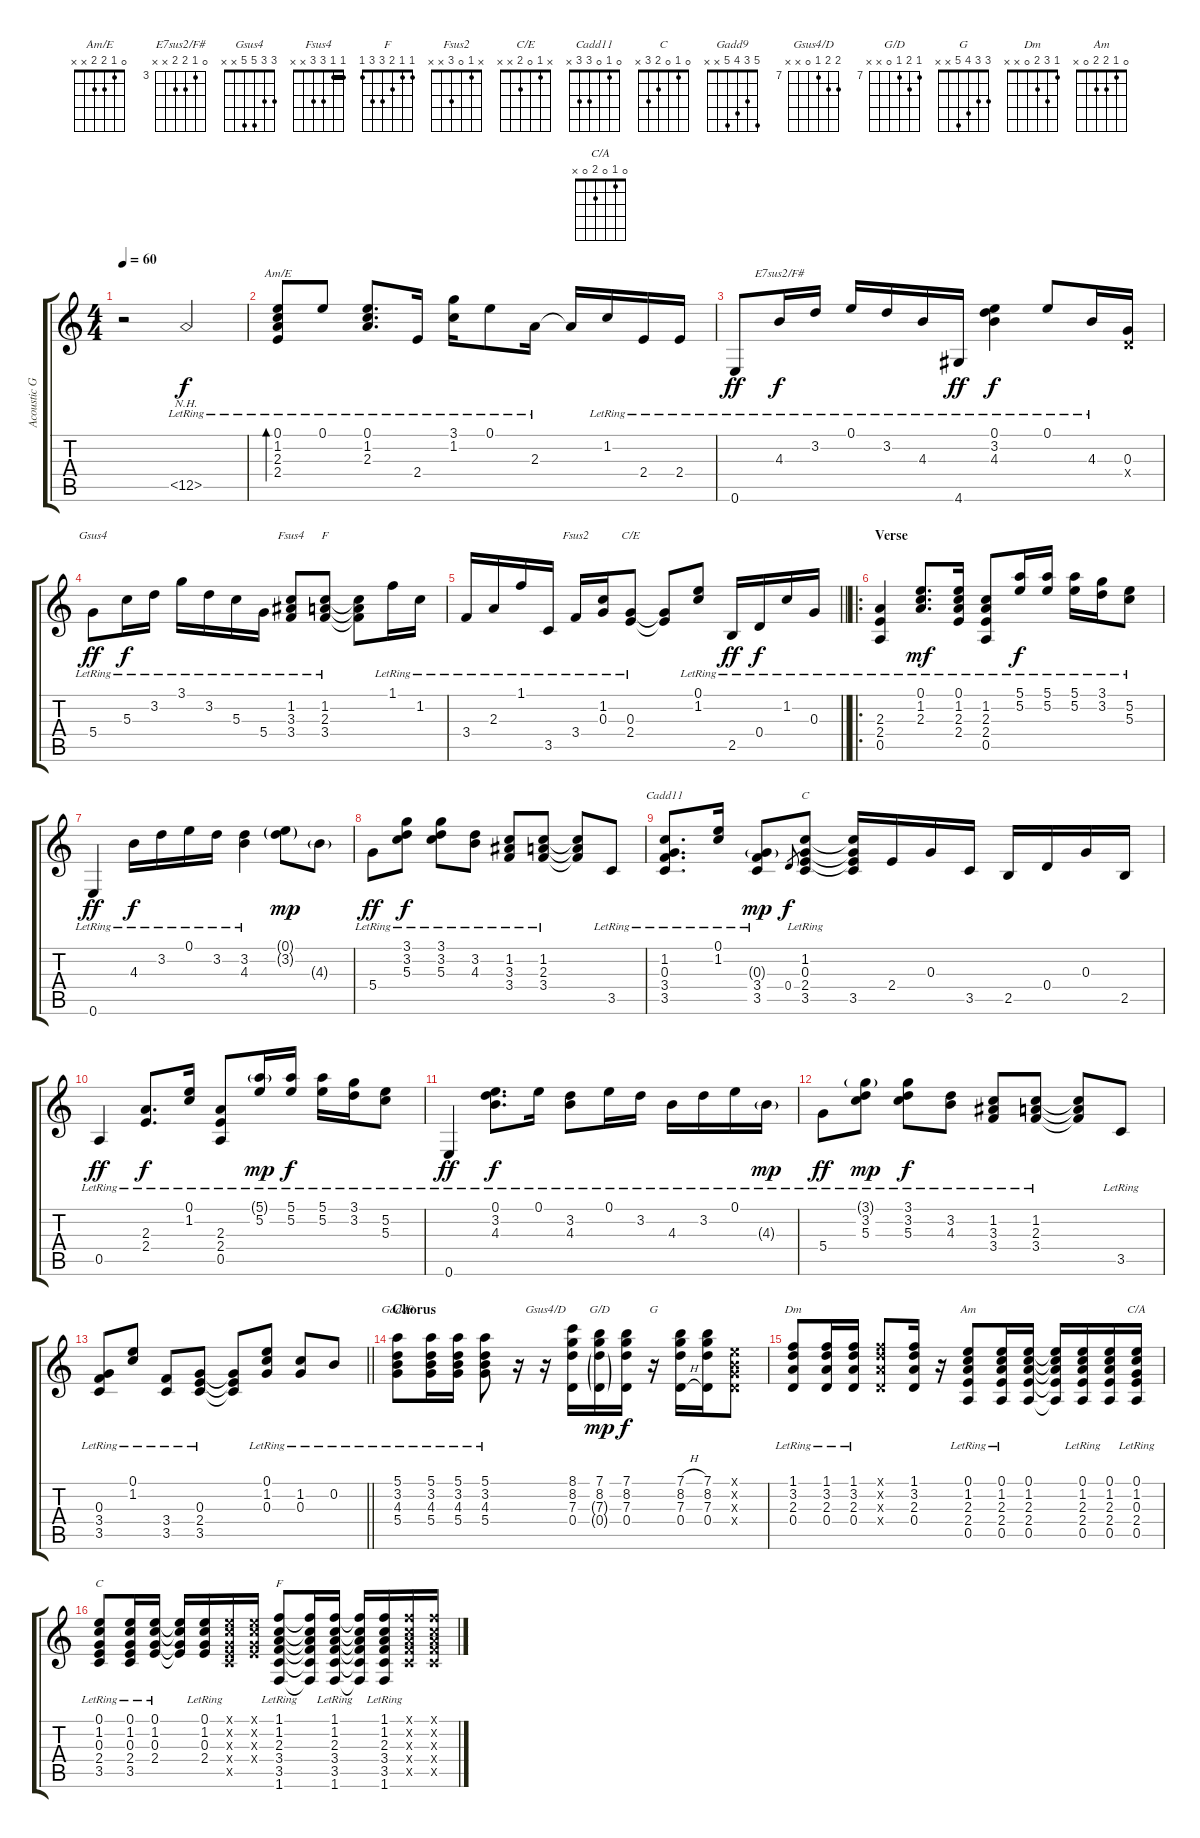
\track ("Acoustic Guitar" "Acoustic G") {instrument acousticguitarsteel}
\staff {score tabs}
\tuning (E4 B3 G3 D3 A2 E2) {hide}
\chord ("Am/E" 0 1 2 2 x x)
\chord ("E7sus2/F#" 0 3 4 4 x x) {firstfret 3}
\chord ("Gsus4" 3 3 5 5 x x)
\chord ("Fsus4" 1 1 3 3 x x) {barre 1}
\chord ("F" 1 1 2 3 3 1) {barre 1}
\chord ("Fsus2" x 1 0 3 x x)
\chord ("C/E" x 1 0 2 x x)
\chord ("Cadd11" 0 1 0 3 3 x)
\chord ("C" x 1 0 2 3 x)
\chord ("Gadd9" 5 3 4 5 x x)
\chord ("Gsus4/D" 8 8 7 0 x x) {firstfret 7}
\chord ("G/D" 7 8 7 0 x x) {firstfret 7}
\chord ("G" 3 3 4 5 x x)
\chord ("Dm" 1 3 2 0 x x)
\chord ("Am" 0 1 2 2 0 x)
\chord ("C/A" 0 1 0 2 0 x)
\chord ("C" 0 1 0 2 3 x)
\chord ("F" 1 1 2 3 3 1)
\ts (4 4)
\tempo 60
\clef g2
\ks c
r.2{dy f instrument acousticguitarsteel} 12.5{nh lr}.2 |
(0.1{lr} 1.2{lr} 2.3{lr} 2.4{lr}).8{bd 60 ch "Am/E"} 0.1{lr}.8 (0.1{lr} 1.2{lr} 2.3{lr}).8{d} 2.4{lr}.16 (3.1{lr} 1.2{lr}).16 0.1{lr}.8 2.3{lr}.16 2.3{t}.16 1.2{lr}.16 2.4{lr}.16 2.4{lr}.16 |
0.6{lr}.8{dy ff} 4.3{lr}.16{ch "E7sus2/F#" dy f} 3.2{lr}.16 0.1{lr}.16 3.2{lr}.16 4.3{lr}.16 4.6{lr}.16{dy ff} (0.1{lr} 3.2{lr} 4.3{lr}).4{dy f} 0.1{lr}.8 4.3{lr}.16 (0.3 0.4{x}).16 |
5.4{lr}.8{ch "Gsus4" dy ff} 5.3{lr}.16{dy f} 3.2{lr}.16 3.1{lr}.16 3.2{lr}.16 5.3{lr}.16 5.4{lr}.16 (1.2{lr} 3.3{lr} 3.4{lr}).8{ch "Fsus4"} (1.2{lr} 2.3{lr} 3.4{lr}).8{ch "F"} (1.2{t} 2.3{t} 3.4{t}).8 1.1{lr}.16 1.2{lr}.16 |
\barLineRight lightlight
3.4{lr}.16 2.3{lr}.16 1.1{lr}.16 3.5{lr}.16 3.4{lr}.16{ch "Fsus2"} (1.2{lr} 0.3{lr}).16 (0.3{lr} 2.4{lr}).8{ch "C/E"} (0.3{t} 2.4{t}).8 (0.1{lr} 1.2{lr}).8 2.5{lr}.16{dy ff} 0.4{lr}.16{dy f} 1.2{lr}.16 0.3{lr}.16 |
\ro
\section ("" "Verse")
(2.3{lr} 2.4{lr} 0.5).4 (0.1{lr} 1.2{lr} 2.3{lr}).8{d dy mf} (0.1{lr} 1.2{lr} 2.3{lr} 2.4{lr}).16 (1.2 2.3{lr} 2.4{lr} 0.5{lr}).8 (5.1{lr} 5.2{lr}).16{dy f} (5.1{lr} 5.2{lr}).16 (5.1{lr} 5.2{lr}).16 (3.1{lr} 3.2{lr}).16 (5.2{lr} 5.3{lr}).8 |
0.6{lr}.4{dy ff} 4.3{lr}.16{dy f} 3.2{lr}.16 0.1{lr}.16 3.2{lr}.16 (3.2{lr} 4.3{lr}).4 (0.1{g} 3.2{g}).8{dy mp} 4.3{g}.8 |
5.4{lr}.8{dy ff} (3.1{lr} 3.2{lr} 5.3{lr}).8{dy f} (3.1{lr} 3.2{lr} 5.3{lr}).8 (3.2{lr} 4.3{lr}).8 (1.2{lr} 3.3{lr} 3.4{lr}).8 (1.2{lr} 2.3{lr} 3.4{lr}).8 (1.2{t} 2.3{t} 3.4{t}).8 3.5{lr}.8 |
(1.2{lr} 0.3{lr} 3.4{lr} 3.5{lr}).8{d ch "Cadd11"} (0.1{lr} 1.2{lr}).16 (0.3{g lr} 3.4{lr} 3.5{lr}).8{dy mp} 0.4.8{gr dy f} (1.2{lr} 0.3{lr} 2.4 3.5{lr}).8{ch "C"} (1.2{t} 0.3{t} 2.4{t} 3.5).16 2.4.16 0.3.16 3.5.16 2.5.16 0.4.16 0.3.16 2.5.16 |
0.5{lr}.4{dy ff} (2.3{lr} 2.4{lr}).8{d dy f} (0.1{lr} 1.2{lr}).16 (2.3{lr} 2.4{lr} 0.5{lr}).8 (5.1{g} 5.2{lr}).16{dy mp} (5.1{lr} 5.2{lr}).16{dy f} (5.1{lr} 5.2{lr}).16 (3.1{lr} 3.2{lr}).16 (5.2{lr} 5.3{lr}).8 |
0.6{lr}.4{dy ff} (0.1{lr} 3.2{lr} 4.3{lr}).8{d dy f} 0.1{lr}.16 (3.2{lr} 4.3{lr}).8 0.1{lr}.16 3.2{lr}.16 4.3{lr}.16 3.2{lr}.16 0.1{lr}.16 4.3{g lr}.16{dy mp} |
5.4{lr}.8{dy ff} (3.1{g lr} 3.2{lr} 5.3{lr}).8{dy mp} (3.1{lr} 3.2{lr} 5.3{lr}).8{dy f} (3.2{lr} 4.3{lr}).8 (1.2{lr} 3.3{lr} 3.4{lr}).8 (1.2{lr} 2.3{lr} 3.4{lr}).8 (1.2{t} 2.3{t} 3.4{t}).8 3.5{lr}.8 |
\barLineRight lightlight
(0.3{lr} 3.4{lr} 3.5{lr}).8 (0.1{lr} 1.2{lr}).8 (3.4{lr} 3.5{lr}).8 (0.3{lr} 2.4{lr} 3.5{lr}).8 (0.3{t} 2.4{t} 3.5{t}).8 (0.1{lr} 1.2{lr} 0.3{lr}).8 (1.2{lr} 0.3{lr}).8 0.2{lr}.8 |
\section ("" "Chorus")
(5.1{lr} 3.2{lr} 4.3{lr} 5.4{lr}).8{ch "Gadd9"} (5.1{lr} 3.2{lr} 4.3{lr} 5.4{lr}).16 (5.1{lr} 3.2{lr} 4.3{lr} 5.4{lr}).16 (5.1{lr} 3.2{lr} 4.3{lr} 5.4{lr}).8 r.16 r.16{ch "Gsus4/D"} (8.1 8.2 7.3 0.4).16 (7.1 8.2 7.3{g} 0.4{g}).16{ch "G/D" dy mp} (7.1 8.2 7.3 0.4).16{dy f} r.16{ch "G"} (7.1{h} 8.2{h} 7.3{h} 0.4{h}).16 (7.1 8.2 7.3 0.4).16 (0.1{x} 0.2{x} 0.3{x} 0.4{x}).8 |
(1.1{lr} 3.2{lr} 2.3{lr} 0.4{lr}).8{ch "Dm"} (1.1{lr} 3.2{lr} 2.3{lr} 0.4{lr}).16 (1.1{lr} 3.2{lr} 2.3{lr} 0.4{lr}).16 (1.1{x} 3.2{x} 2.3{x} 0.4{x}).8 (1.1 3.2 2.3 0.4).16 r.16 (0.1{lr} 1.2{lr} 2.3{lr} 2.4{lr} 0.5{lr}).8{ch "Am"} (0.1{lr} 1.2{lr} 2.3{lr} 2.4{lr} 0.5{lr}).16 (0.1 1.2 2.3 2.4 0.5).16 (0.1{t} 1.2{t} 2.3{t} 2.4{t} 0.5{t}).16 (0.1{lr} 1.2{lr} 2.3{lr} 2.4{lr} 0.5{lr}).16 (0.1 1.2 2.3 2.4 0.5).16 (0.1{lr} 1.2{lr} 0.3{lr} 2.4{lr} 0.5{lr}).16{ch "C/A"} |
(0.1{lr} 1.2{lr} 0.3{lr} 2.4{lr} 3.5{lr}).8{ch "C"} (0.1{lr} 1.2{lr} 0.3{lr} 2.4{lr} 3.5{lr}).16 (0.1{lr} 1.2{lr} 0.3{lr} 2.4{lr}).16 (0.1{t} 1.2{t} 0.3{t} 2.4{t}).16 (0.1{lr} 1.2{lr} 0.3{lr} 2.4{lr}).16 (0.1{x} 1.2{x} 0.3{x} 2.4{x} 3.5{x}).16 (0.1{x} 1.2{x} 0.3{x} 2.4{x}).16 (1.1{lr} 1.2{lr} 2.3{lr} 3.4{lr} 3.5{lr} 1.6{lr}).8{ch "F"} (1.1{t} 1.2{t} 2.3{t} 3.4{t} 3.5{t} 1.6{t}).16 (1.1{lr} 1.2{lr} 2.3{lr} 3.4{lr} 3.5{lr} 1.6{lr}).16 (1.1{t} 1.2{t} 2.3{t} 3.4{t} 3.5{t} 1.6{t}).16 (1.1{lr} 1.2{lr} 2.3{lr} 3.4{lr} 3.5{lr} 1.6{lr}).16 (1.1{x} 1.2{x} 2.3{x} 3.4{x} 3.5{x}).16 (1.1{x} 1.2{x} 2.3{x} 3.4{x} 3.5{x}).16
